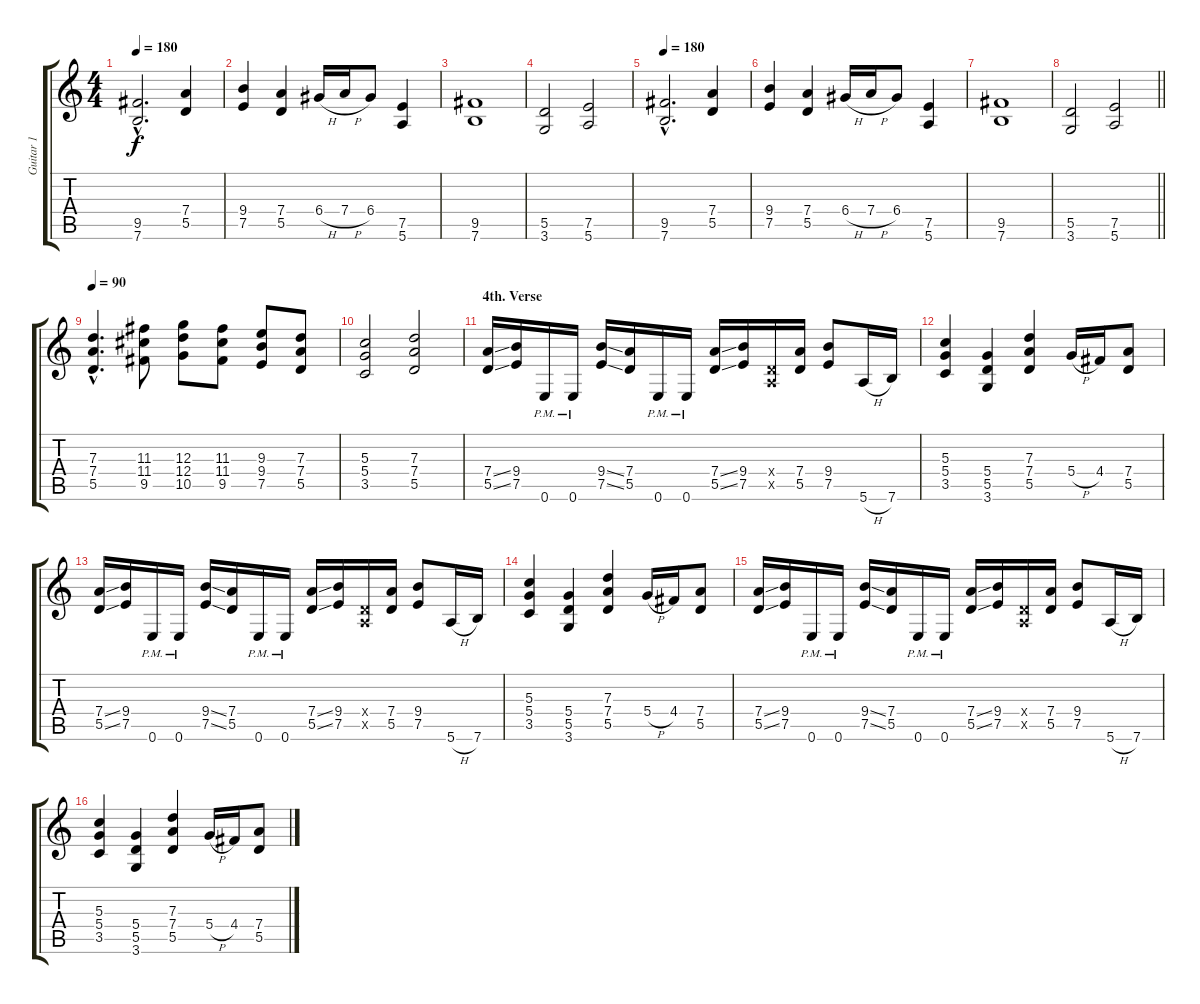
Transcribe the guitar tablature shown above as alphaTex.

\track ("Guitar 1" "Guitar 1") {instrument distortionguitar}
\staff {score tabs}
\tuning (E4 B3 G3 D3 A2 E2) {hide}
\ts (4 4)
\tempo 180
\clef g2
\ks c
(9.5{hac} 7.6{hac}).2{d dy f} (7.4 5.5).4 |
(9.4 7.5).4 (7.4 5.5).4 6.4{h}.16 7.4{h}.16 6.4.8 (7.5 5.6).4 |
(9.5 7.6).1 |
(5.5 3.6).2 (7.5 5.6).2 |
\tempo 180
(9.5{hac} 7.6{hac}).2{d} (7.4 5.5).4 |
(9.4 7.5).4 (7.4 5.5).4 6.4{h}.16 7.4{h}.16 6.4.8 (7.5 5.6).4 |
(9.5 7.6).1 |
\barLineRight lightlight
(5.5 3.6).2 (7.5 5.6).2 |
\tempo 90
(7.3{hac} 7.4{hac} 5.5{hac}).4{d} (11.3 11.4 9.5).8 (12.3 12.4 10.5).8 (11.3 11.4 9.5).8 (9.3 9.4 7.5).8 (7.3 7.4 5.5).8 |
(5.3 5.4 3.5).2 (7.3 7.4 5.5).2 |
\section ("" "4th. Verse")
(7.4{ss} 5.5{ss}).16 (9.4 7.5).16 0.6{pm}.16 0.6{pm}.16 (9.4{ss} 7.5{ss}).16 (7.4 5.5).16 0.6{pm}.16 0.6{pm}.16 (7.4{ss} 5.5{ss}).16 (9.4 7.5).16 (0.4{x} 0.5{x}).16 (7.4 5.5).16 (9.4 7.5).8 5.6{h}.16 7.6.16 |
(5.3 5.4 3.5).4 (5.4 5.5 3.6).4 (7.3 7.4 5.5).4 5.4{h}.16 4.4.16 (7.4 5.5).8 |
(7.4{ss} 5.5{ss}).16 (9.4 7.5).16 0.6{pm}.16 0.6{pm}.16 (9.4{ss} 7.5{ss}).16 (7.4 5.5).16 0.6{pm}.16 0.6{pm}.16 (7.4{ss} 5.5{ss}).16 (9.4 7.5).16 (0.4{x} 0.5{x}).16 (7.4 5.5).16 (9.4 7.5).8 5.6{h}.16 7.6.16 |
(5.3 5.4 3.5).4 (5.4 5.5 3.6).4 (7.3 7.4 5.5).4 5.4{h}.16 4.4.16 (7.4 5.5).8 |
(7.4{ss} 5.5{ss}).16 (9.4 7.5).16 0.6{pm}.16 0.6{pm}.16 (9.4{ss} 7.5{ss}).16 (7.4 5.5).16 0.6{pm}.16 0.6{pm}.16 (7.4{ss} 5.5{ss}).16 (9.4 7.5).16 (0.4{x} 0.5{x}).16 (7.4 5.5).16 (9.4 7.5).8 5.6{h}.16 7.6.16 |
(5.3 5.4 3.5).4 (5.4 5.5 3.6).4 (7.3 7.4 5.5).4 5.4{h}.16 4.4.16 (7.4 5.5).8
